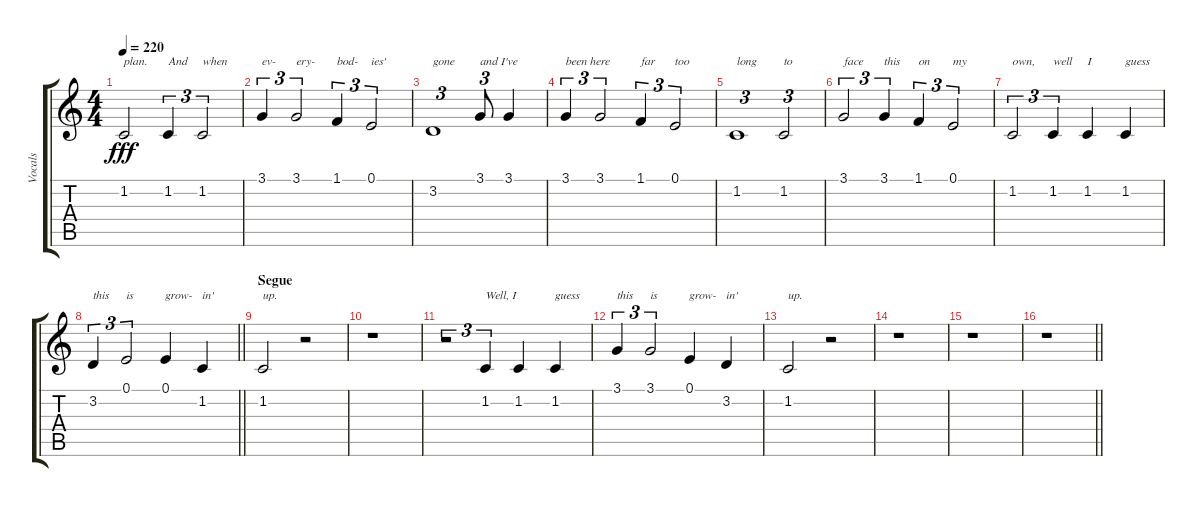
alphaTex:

\track ("Vocals" "Vocals") {instrument lead2sawtooth}
\staff {score tabs}
\tuning (E4 B3 G3 D3 A2 E2) {hide}
\ts (4 4)
\tempo 220
\clef g2
\ks c
1.2.2{txt "plan." dy fff} 1.2.4{tu (3 2) txt "And"} 1.2.2{tu (3 2) txt "when"} |
3.1.4{tu (3 2) txt "ev-"} 3.1.2{tu (3 2) txt "ery-"} 1.1.4{tu (3 2) txt "bod-"} 0.1.2{tu (3 2) txt "ies'"} |
3.2.1{tu (3 2) txt "gone"} 3.1.8{tu (3 2) txt "and I've"} 3.1.4 |
3.1.4{tu (3 2) txt "been here"} 3.1.2{tu (3 2)} 1.1.4{tu (3 2) txt "far"} 0.1.2{tu (3 2) txt "too"} |
1.2.1{tu (3 2) txt "long"} 1.2.2{tu (3 2) txt "to"} |
3.1.2{tu (3 2) txt "face"} 3.1.4{tu (3 2) txt "this"} 1.1.4{tu (3 2) txt "on"} 0.1.2{tu (3 2) txt "my"} |
1.2.2{tu (3 2) txt "own,"} 1.2.4{tu (3 2) txt "well"} 1.2.4{txt "I"} 1.2.4{txt "guess"} |
\barLineRight lightlight
3.2.4{tu (3 2) txt "this"} 0.1.2{tu (3 2) txt "is"} 0.1.4{txt "grow-"} 1.2.4{txt "in'"} |
\section ("" "Segue")
1.2.2{txt "up."} r.2 |
r.1 |
r.2{tu (3 2)} 1.2.4{tu (3 2) txt "Well, I"} 1.2.4 1.2.4{txt "guess"} |
3.1.4{tu (3 2) txt "this"} 3.1.2{tu (3 2) txt "is"} 0.1.4{txt "grow-"} 3.2.4{txt "in'"} |
1.2.2{txt "up."} r.2 |
r.1 |
r.1 |
\barLineRight lightlight
r.1
